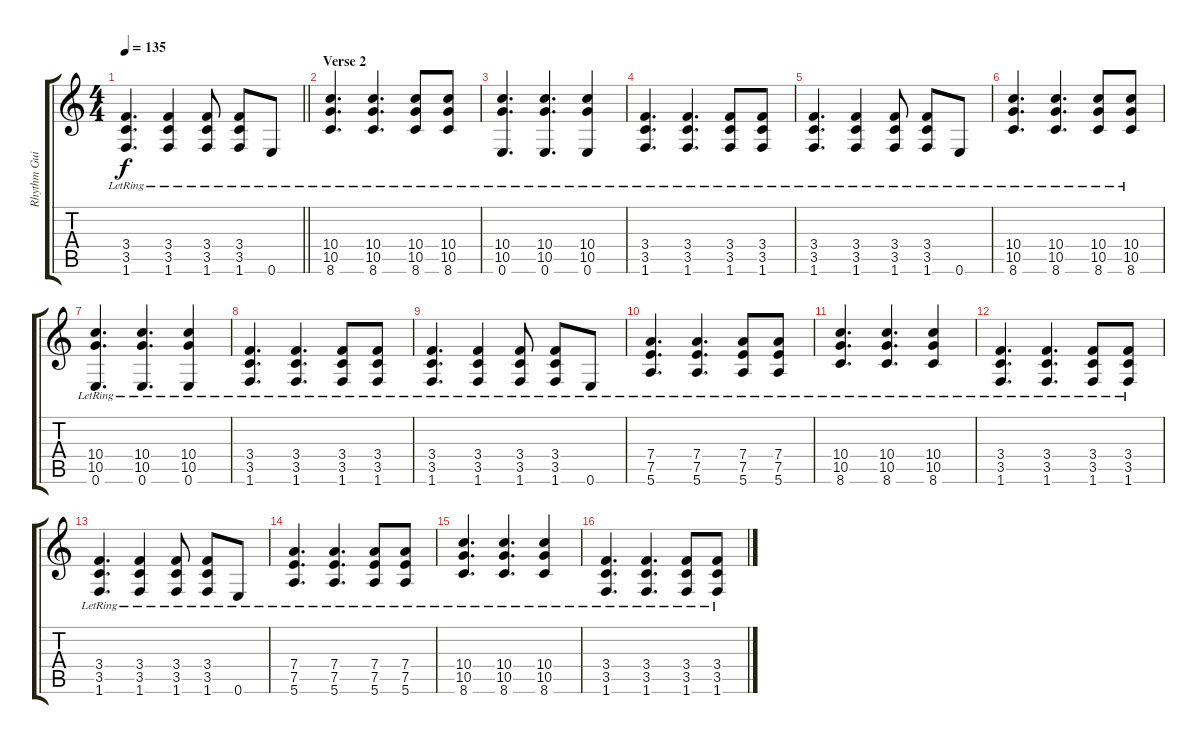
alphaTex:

\track ("Rhythm Guitar" "Rhythm Gui") {instrument overdrivenguitar}
\staff {score tabs}
\tuning (E4 B3 G3 D3 A2 E2) {hide}
\ts (4 4)
\tempo 135
\clef g2
\barLineRight lightlight
\ks c
(3.4{lr} 3.5{lr} 1.6{lr}).4{d dy f} (3.4{lr} 3.5{lr} 1.6{lr}).4 (3.4{lr} 3.5{lr} 1.6{lr}).8 (3.4{lr} 3.5{lr} 1.6{lr}).8 0.6{lr}.8 |
\section ("" "Verse 2")
(10.4{lr} 10.5{lr} 8.6{lr}).4{d} (10.4{lr} 10.5{lr} 8.6{lr}).4{d} (10.4{lr} 10.5{lr} 8.6{lr}).8 (10.4{lr} 10.5{lr} 8.6{lr}).8 |
(10.4{lr} 10.5{lr} 0.6{lr}).4{d} (10.4{lr} 10.5{lr} 0.6{lr}).4{d} (10.4{lr} 10.5{lr} 0.6{lr}).4 |
(3.4{lr} 3.5{lr} 1.6{lr}).4{d} (3.4{lr} 3.5{lr} 1.6{lr}).4{d} (3.4{lr} 3.5{lr} 1.6{lr}).8 (3.4{lr} 3.5{lr} 1.6{lr}).8 |
(3.4{lr} 3.5{lr} 1.6{lr}).4{d} (3.4{lr} 3.5{lr} 1.6{lr}).4 (3.4{lr} 3.5{lr} 1.6{lr}).8 (3.4{lr} 3.5{lr} 1.6{lr}).8 0.6{lr}.8 |
(10.4{lr} 10.5{lr} 8.6{lr}).4{d} (10.4{lr} 10.5{lr} 8.6{lr}).4{d} (10.4{lr} 10.5{lr} 8.6{lr}).8 (10.4{lr} 10.5{lr} 8.6{lr}).8 |
(10.4{lr} 10.5{lr} 0.6{lr}).4{d} (10.4{lr} 10.5{lr} 0.6{lr}).4{d} (10.4{lr} 10.5{lr} 0.6{lr}).4 |
(3.4{lr} 3.5{lr} 1.6{lr}).4{d} (3.4{lr} 3.5{lr} 1.6{lr}).4{d} (3.4{lr} 3.5{lr} 1.6{lr}).8 (3.4{lr} 3.5{lr} 1.6{lr}).8 |
(3.4{lr} 3.5{lr} 1.6{lr}).4{d} (3.4{lr} 3.5{lr} 1.6{lr}).4 (3.4{lr} 3.5{lr} 1.6{lr}).8 (3.4{lr} 3.5{lr} 1.6{lr}).8 0.6{lr}.8 |
(7.4{lr} 7.5{lr} 5.6{lr}).4{d} (7.4{lr} 7.5{lr} 5.6{lr}).4{d} (7.4{lr} 7.5{lr} 5.6{lr}).8 (7.4{lr} 7.5{lr} 5.6{lr}).8 |
(10.4{lr} 10.5{lr} 8.6{lr}).4{d} (10.4{lr} 10.5{lr} 8.6{lr}).4{d} (10.4{lr} 10.5{lr} 8.6{lr}).4 |
(3.4{lr} 3.5{lr} 1.6{lr}).4{d} (3.4{lr} 3.5{lr} 1.6{lr}).4{d} (3.4{lr} 3.5{lr} 1.6{lr}).8 (3.4{lr} 3.5{lr} 1.6{lr}).8 |
(3.4{lr} 3.5{lr} 1.6{lr}).4{d} (3.4{lr} 3.5{lr} 1.6{lr}).4 (3.4{lr} 3.5{lr} 1.6{lr}).8 (3.4{lr} 3.5{lr} 1.6{lr}).8 0.6{lr}.8 |
(7.4{lr} 7.5{lr} 5.6{lr}).4{d} (7.4{lr} 7.5{lr} 5.6{lr}).4{d} (7.4{lr} 7.5{lr} 5.6{lr}).8 (7.4{lr} 7.5{lr} 5.6{lr}).8 |
(10.4{lr} 10.5{lr} 8.6{lr}).4{d} (10.4{lr} 10.5{lr} 8.6{lr}).4{d} (10.4{lr} 10.5{lr} 8.6{lr}).4 |
(3.4{lr} 3.5{lr} 1.6{lr}).4{d} (3.4{lr} 3.5{lr} 1.6{lr}).4{d} (3.4{lr} 3.5{lr} 1.6{lr}).8 (3.4{lr} 3.5{lr} 1.6{lr}).8
